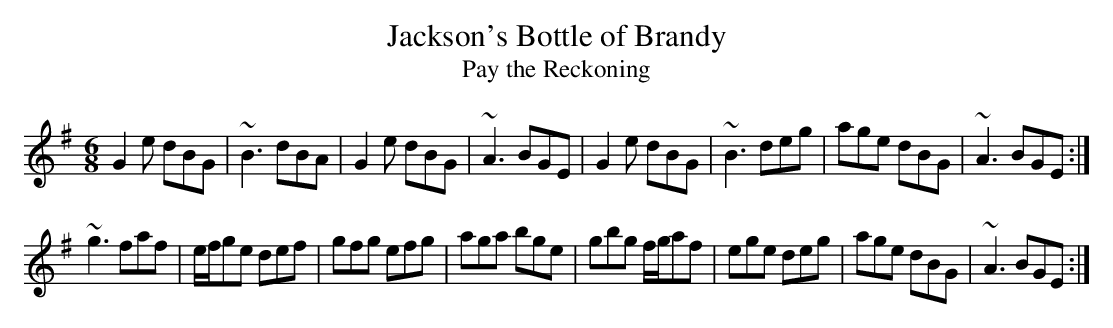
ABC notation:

X:1
T:Jackson's Bottle of Brandy
T:Pay the Reckoning
M:6/8
L:1/8
K:G
G2e dBG|~B3 dBA|G2e dBG|~A3 BGE|G2e dBG|~B3 deg|age dBG|~A3 BGE:|
~g3 faf|e/f/ge def|gfg efg|aga bge|gbg f/g/af|ege deg|age dBG|~A3 BGE:|
